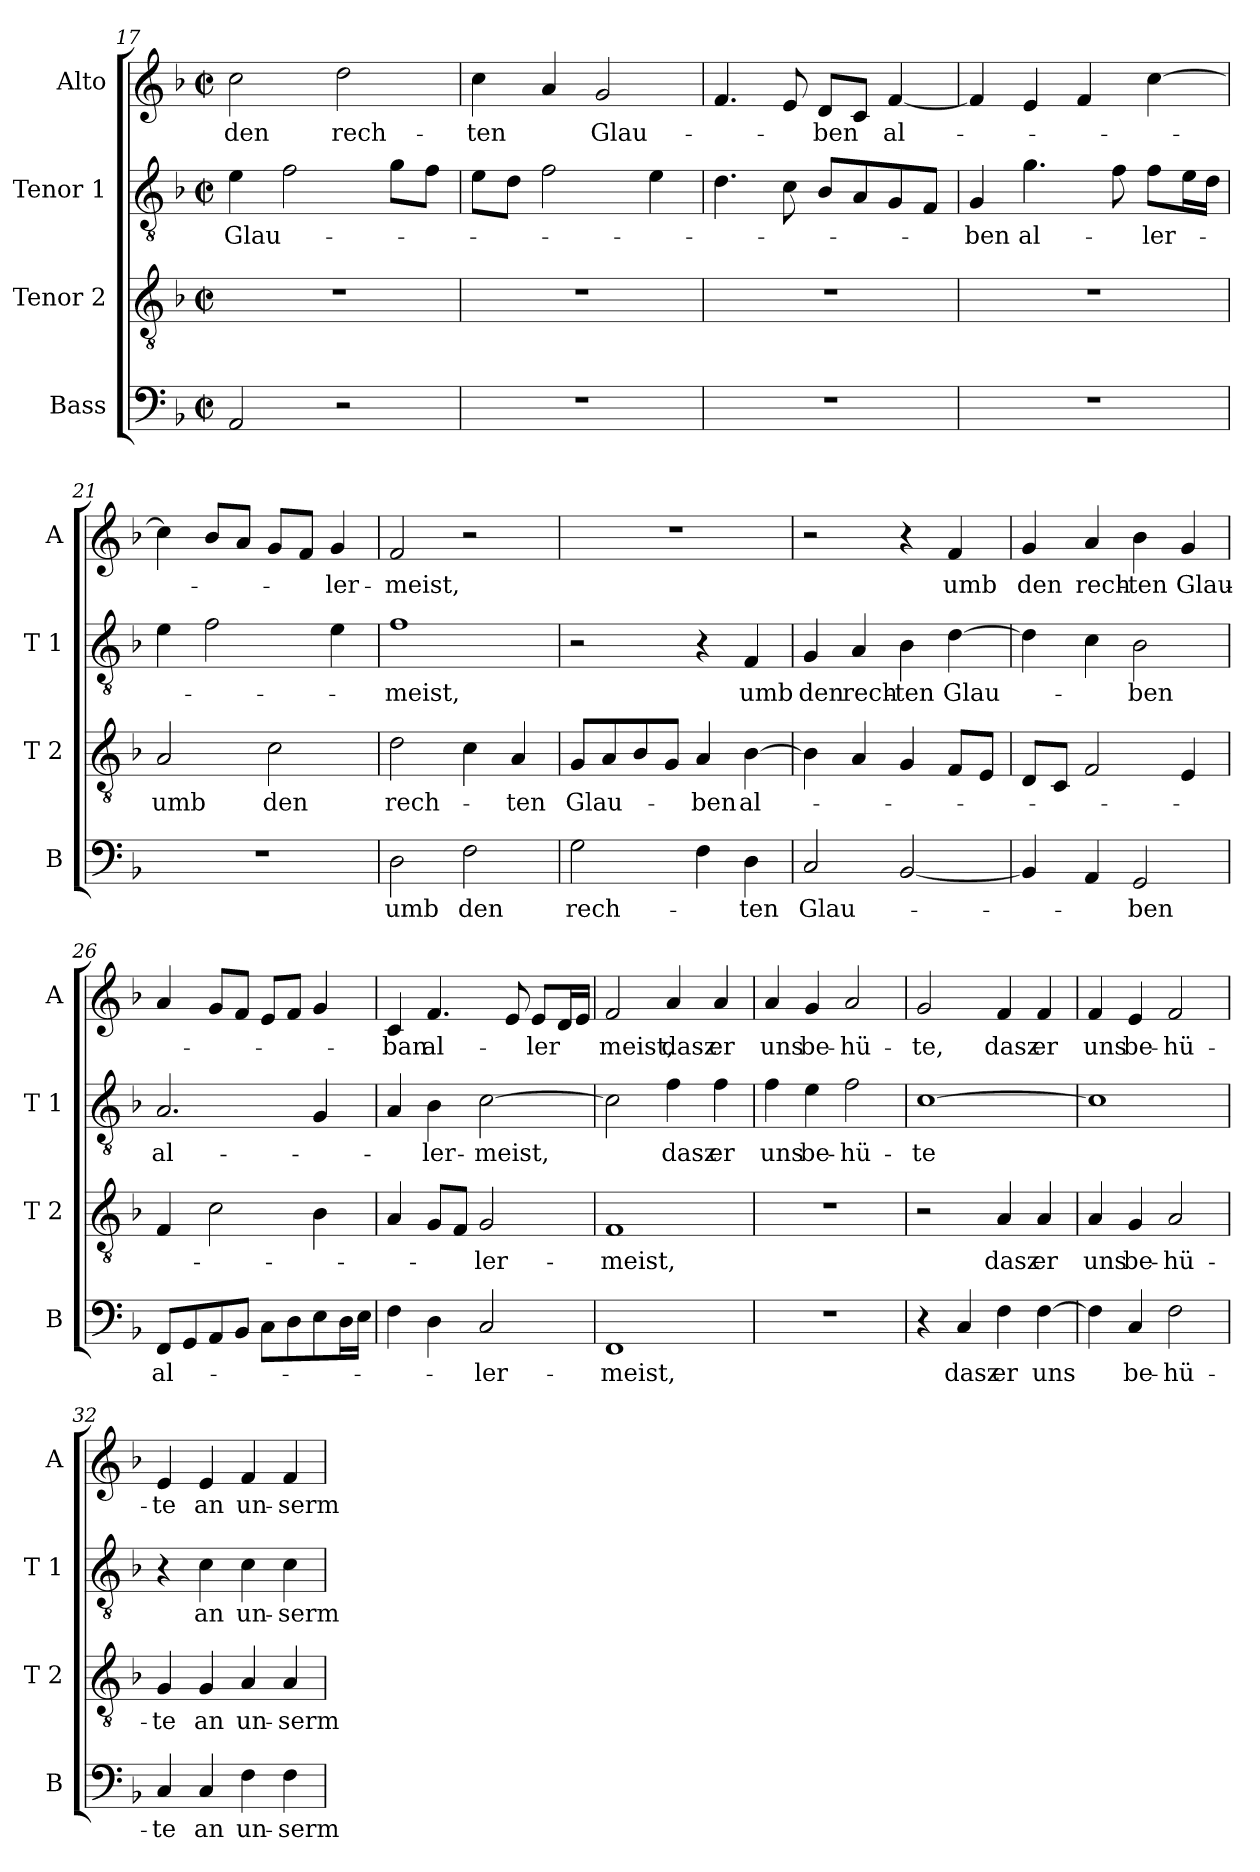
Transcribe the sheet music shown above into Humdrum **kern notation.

**kern	**text	**kern	**text	**kern	**text	**kern	**text
*part4	*part4	*part3	*part3	*part2	*part2	*part1	*part1
*staff4	*staff4	*staff3	*staff3	*staff2	*staff2	*staff1	*staff1
*I"Bass	*	*I"Tenor 2	*	*I"Tenor 1	*	*I"Alto	*
*I'B	*	*I'T 2	*	*I'T 1	*	*I'A	*
*clefF4	*	*clefGv2	*	*clefGv2	*	*clefG2	*
*k[b-]	*	*k[b-]	*	*k[b-]	*	*k[b-]	*
*F:	*	*F:	*	*F:	*	*F:	*
*M2/2	*	*M2/2	*	*M2/2	*	*M2/2	*
*met(c|)	*	*met(c|)	*	*met(c|)	*	*met(c|)	*
=17	=17	=17	=17	=17	=17	=17	=17
!	!	!	!	!	!LO:LY:b	!	!LO:LY:b
2AA/	.	1r	.	4e\	Glau-	2cc\	den
.	.	.	.	2f\	.	.	.
!	!	!	!	!	!	!	!LO:LY:b
2r	.	.	.	.	.	2dd\	rech-
.	.	.	.	8g\L	.	.	.
.	.	.	.	8f\J	.	.	.
!!LO:LB:g=z
=18	=18	=18	=18	=18	=18	=18	=18
!	!	!	!	!	!	!	!LO:LY:b
1r	.	1r	.	8e\L	.	4cc\	-ten
.	.	.	.	8d\J	.	.	.
.	.	.	.	2f\	.	4a/	.
!	!	!	!	!	!	!	!LO:LY:b
.	.	.	.	.	.	2g/	Glau-
.	.	.	.	4e\	.	.	.
=19	=19	=19	=19	=19	=19	=19	=19
1r	.	1r	.	4.d\	.	4.f/	.
.	.	.	.	8c\	.	8e/	.
!	!	!	!	!	!	!	!LO:LY:b
.	.	.	.	8B-/L	.	8d/L	-ben
.	.	.	.	8A/	.	8c/J	.
!	!	!	!	!	!	!	!LO:LY:b
.	.	.	.	8G/	.	[4f/	al-
.	.	.	.	8F/J	.	.	.
=20	=20	=20	=20	=20	=20	=20	=20
!	!	!	!	!	!LO:LY:b	!	!
1r	.	1r	.	4G/	-ben	4f/]	.
!	!	!	!	!	!LO:LY:b	!	!
.	.	.	.	4.g\	al-	4e/	.
.	.	.	.	.	.	4f/	.
.	.	.	.	8f\	.	.	.
!	!	!	!	!	!LO:LY:b	!	!
.	.	.	.	8f\L	-ler-	[4cc\	.
.	.	.	.	16e\L	.	.	.
.	.	.	.	16d\JJ	.	.	.
=21	=21	=21	=21	=21	=21	=21	=21
!	!	!	!LO:LY:b	!	!	!	!
1r	.	2A/	umb	4e\	.	4cc\]	.
.	.	.	.	2f\	.	8b-/L	.
.	.	.	.	.	.	8a/J	.
!	!	!	!LO:LY:b	!	!	!	!
.	.	2c\	den	.	.	8g/L	.
.	.	.	.	.	.	8f/J	.
!	!	!	!	!	!	!	!LO:LY:b
.	.	.	.	4e\	.	4g/	-ler-
=22	=22	=22	=22	=22	=22	=22	=22
!	!LO:LY:b	!	!LO:LY:b	!	!LO:LY:b	!	!LO:LY:b
2D\	umb	2d\	rech-	1f	-meist,	2f/	-meist,
!	!LO:LY:b	!	!	!	!	!	!
2F\	den	4c\	.	.	.	2r	.
!	!	!	!LO:LY:b	!	!	!	!
.	.	4A/	-ten	.	.	.	.
=23	=23	=23	=23	=23	=23	=23	=23
!	!LO:LY:b	!	!LO:LY:b	!	!	!	!
2G\	rech-	8G/L	Glau-	2r	.	1r	.
.	.	8A/	.	.	.	.	.
.	.	8B-/	.	.	.	.	.
.	.	8G/J	.	.	.	.	.
!	!	!	!LO:LY:b	!	!	!	!
4F\	.	4A/	-ben	4r	.	.	.
!	!LO:LY:b	!	!LO:LY:b	!	!LO:LY:b	!	!
4D\	-ten	[4B-\	al-	4F/	umb	.	.
!!LO:LB:g=z
=24	=24	=24	=24	=24	=24	=24	=24
!	!LO:LY:b	!	!	!	!LO:LY:b	!	!
2C/	Glau-	4B-\]	.	4G/	den	2r	.
!	!	!	!	!	!LO:LY:b	!	!
.	.	4A/	.	4A/	rech-	.	.
!	!	!	!	!	!LO:LY:b	!	!
[2BB-/	.	4G/	.	4B-\	-ten	4r	.
!	!	!	!	!	!LO:LY:b	!	!LO:LY:b
.	.	8F/L	.	[4d\	Glau-	4f/	umb
.	.	8E/J	.	.	.	.	.
=25	=25	=25	=25	=25	=25	=25	=25
!	!	!	!	!	!	!	!LO:LY:b
4BB-/]	.	8D/L	.	4d\]	.	4g/	den
.	.	8C/J	.	.	.	.	.
!	!	!	!	!	!	!	!LO:LY:b
4AA/	.	2F/	.	4c\	.	4a/	rech-
!	!LO:LY:b	!	!	!	!LO:LY:b	!	!LO:LY:b
2GG/	-ben	.	.	2B-\	-ben	4b-\	-ten
!	!	!	!	!	!	!	!LO:LY:b
.	.	4E/	.	.	.	4g/	Glau-
=26	=26	=26	=26	=26	=26	=26	=26
!	!LO:LY:b	!	!	!	!LO:LY:b	!	!
8FF/L	al-	4F/	.	2.A/	al-	4a/	.
8GG/	.	.	.	.	.	.	.
8AA/	.	2c\	.	.	.	8g/L	.
8BB-/J	.	.	.	.	.	8f/J	.
8C\L	.	.	.	.	.	8e/L	.
8D\	.	.	.	.	.	8f/J	.
8E\	.	4B-\	.	4G/	.	4g/	.
16D\L	.	.	.	.	.	.	.
16E\JJ	.	.	.	.	.	.	.
=27	=27	=27	=27	=27	=27	=27	=27
!	!	!	!	!	!	!	!LO:LY:b
4F\	.	4A/	.	4A/	.	4c/	-ban
!	!	!	!	!	!LO:LY:b	!	!LO:LY:b
4D\	.	8G/L	.	4B-\	-ler-	4.f/	al-
.	.	8F/J	.	.	.	.	.
!	!LO:LY:b	!	!LO:LY:b	!	!LO:LY:b	!	!
2C/	-ler-	2G/	-ler-	[2c\	-meist,	.	.
.	.	.	.	.	.	8e/	.
!	!	!	!	!	!	!	!LO:LY:b
.	.	.	.	.	.	8e/L	-ler
.	.	.	.	.	.	16d/L	.
.	.	.	.	.	.	16e/JJ	.
=28	=28	=28	=28	=28	=28	=28	=28
!	!LO:LY:b	!	!LO:LY:b	!	!	!	!LO:LY:b
1FF	-meist,	1F	-meist,	2c\]	.	2f/	meist,
!	!	!	!	!	!LO:LY:b	!	!LO:LY:b
.	.	.	.	4f\	dasz	4a/	dasz
!	!	!	!	!	!LO:LY:b	!	!LO:LY:b
.	.	.	.	4f\	er	4a/	er
=29	=29	=29	=29	=29	=29	=29	=29
!	!	!	!	!	!LO:LY:b	!	!LO:LY:b
1r	.	1r	.	4f\	uns	4a/	uns
!	!	!	!	!	!LO:LY:b	!	!LO:LY:b
.	.	.	.	4e\	be-	4g/	be-
!	!	!	!	!	!LO:LY:b	!	!LO:LY:b
.	.	.	.	2f\	-hü-	2a/	-hü-
!!LO:PB:g=z
=30	=30	=30	=30	=30	=30	=30	=30
!	!	!	!	!	!LO:LY:b	!	!LO:LY:b
4r	.	2r	.	[1c	-te	2g/	-te,
!	!LO:LY:b	!	!	!	!	!	!
4C/	dasz	.	.	.	.	.	.
!	!LO:LY:b	!	!LO:LY:b	!	!	!	!LO:LY:b
4F\	er	4A/	dasz	.	.	4f/	dasz
!	!LO:LY:b	!	!LO:LY:b	!	!	!	!LO:LY:b
[4F\	uns	4A/	er	.	.	4f/	er
=31	=31	=31	=31	=31	=31	=31	=31
!	!	!	!LO:LY:b	!	!	!	!LO:LY:b
4F\]	.	4A/	uns	1c]	.	4f/	uns
!	!LO:LY:b	!	!LO:LY:b	!	!	!	!LO:LY:b
4C/	be-	4G/	be-	.	.	4e/	be-
!	!LO:LY:b	!	!LO:LY:b	!	!	!	!LO:LY:b
2F\	-hü-	2A/	-hü-	.	.	2f/	-hü-
=32	=32	=32	=32	=32	=32	=32	=32
!	!LO:LY:b	!	!LO:LY:b	!	!	!	!LO:LY:b
4C/	-te	4G/	-te	4r	.	4e/	-te
!	!LO:LY:b	!	!LO:LY:b	!	!LO:LY:b	!	!LO:LY:b
4C/	an	4G/	an	4c\	an	4e/	an
!	!LO:LY:b	!	!LO:LY:b	!	!LO:LY:b	!	!LO:LY:b
4F\	un-	4A/	un-	4c\	un-	4f/	un-
!	!LO:LY:b	!	!LO:LY:b	!	!LO:LY:b	!	!LO:LY:b
4F\	-serm	4A/	-serm	4c\	-serm	4f/	-serm
=	=	=	=	=	=	=	=
*-	*-	*-	*-	*-	*-	*-	*-
